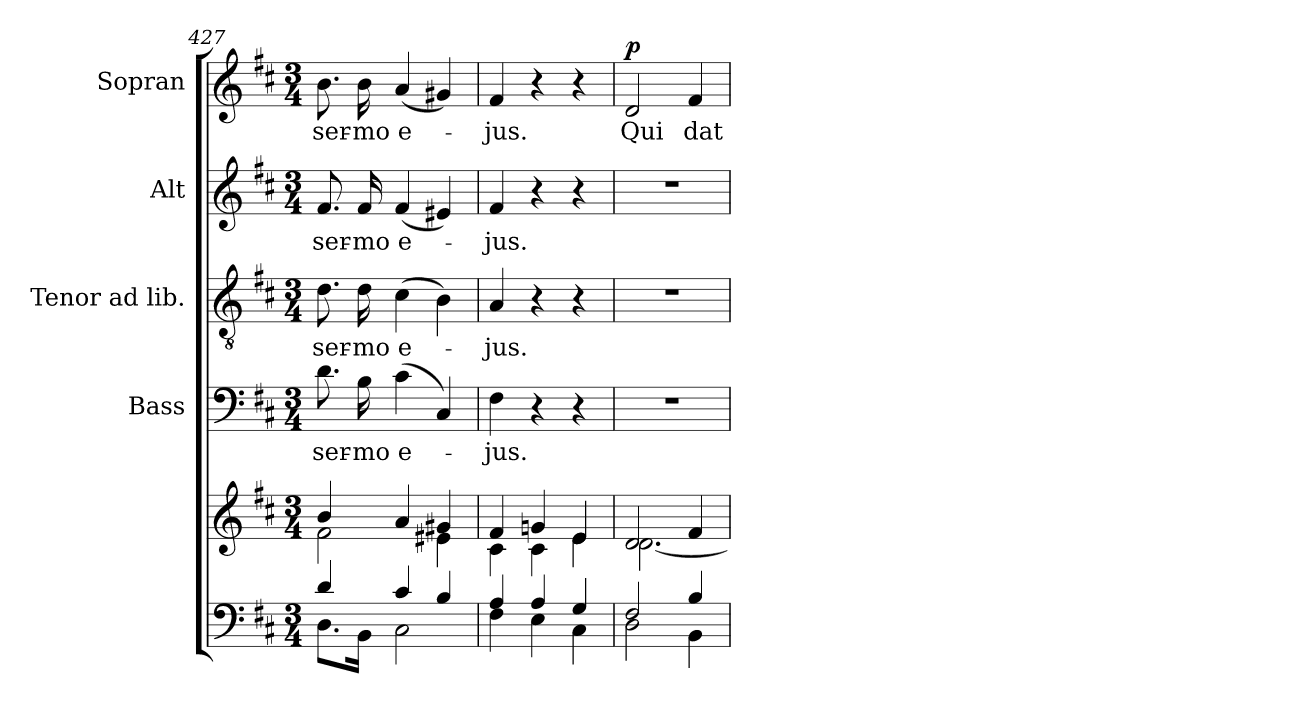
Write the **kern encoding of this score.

**kern	**kern	**kern	**text	**kern	**text	**kern	**text	**kern	**text	**dynam
*part5	*part5	*part4	*part4	*part3	*part3	*part2	*part2	*part1	*part1	*part1
*staff6	*staff5	*staff4	*staff4	*staff3	*staff3	*staff2	*staff2	*staff1	*staff1	*staff1
*	*	*I"Bass	*	*I"Tenor ad lib.	*	*I"Alt	*	*I"Sopran	*	*
*	*	*I'B.	*	*I'T.	*	*I'A.	*	*I'S.	*	*
*clefF4	*clefG2	*clefF4	*	*clefGv2	*	*clefG2	*	*clefG2	*	*
*k[f#c#]	*k[f#c#]	*k[f#c#]	*	*k[f#c#]	*	*k[f#c#]	*	*k[f#c#]	*	*
*D:	*D:	*D:	*	*D:	*	*D:	*	*D:	*	*
*M3/4	*M3/4	*M3/4	*	*M3/4	*	*M3/4	*	*M3/4	*	*
=427	=427	=427	=427	=427	=427	=427	=427	=427	=427	=427
*^	*^	*	*	*	*	*	*	*	*	*
!	!	!	!	!	!LO:LY:b	!	!LO:LY:b	!	!LO:LY:b	!	!LO:LY:b	!
4d/	8.D\L	4b/	2f#\	8.d\	ser-	8.d\	ser-	8.f#/	ser-	8.b\	ser-	.
!	!	!	!	!	!LO:LY:b	!	!LO:LY:b	!	!LO:LY:b	!	!LO:LY:b	!
.	16BB\Jk	.	.	16B\	-mo	16d\	-mo	16f#/	-mo	16b\	-mo	.
!	!	!	!	!	!LO:LY:b	!	!LO:LY:b	!	!LO:LY:b	!	!LO:LY:b	!
4c#/	2C#\	4a/	.	(>4c#\	e-	(>4c#\	e-	(<4f#/	e-	(<4a/	e-	.
4B/	.	4g#X/	4e#X\	4C#/)	.	4B\)	.	4e#X/)	.	4g#X/)	.	.
=428	=428	=428	=428	=428	=428	=428	=428	=428	=428	=428	=428	=428
!	!	!	!	!	!LO:LY:b	!	!LO:LY:b	!	!LO:LY:b	!	!LO:LY:b	!
4A/	4F#\	4f#/	4c#\	4F#\	-jus.	4A/	-jus.	4f#/	-jus.	4f#/	-jus.	.
4A/	4E\	4gn/	4c#\	4r	.	4r	.	4r	.	4r	.	.
4G/	4C#\	4e/	4e\	4r	.	4r	.	4r	.	4r	.	.
=429	=429	=429	=429	=429	=429	=429	=429	=429	=429	=429	=429	=429
!	!	!	!	!	!	!	!	!	!	!	!LO:LY:b	!LO:DY:a
2F#/	2D\	2d/	[<2.d\	2.r	.	2.r	.	2.r	.	2d/	Qui	p
!	!	!	!	!	!	!	!	!	!	!	!LO:LY:b	!
4B/	4BB\	4f#/	.	.	.	.	.	.	.	4f#/	dat	.
*v	*v	*	*	*	*	*	*	*	*	*	*	*
*	*v	*v	*	*	*	*	*	*	*	*	*
=	=	=	=	=	=	=	=	=	=	=
*-	*-	*-	*-	*-	*-	*-	*-	*-	*-	*-
